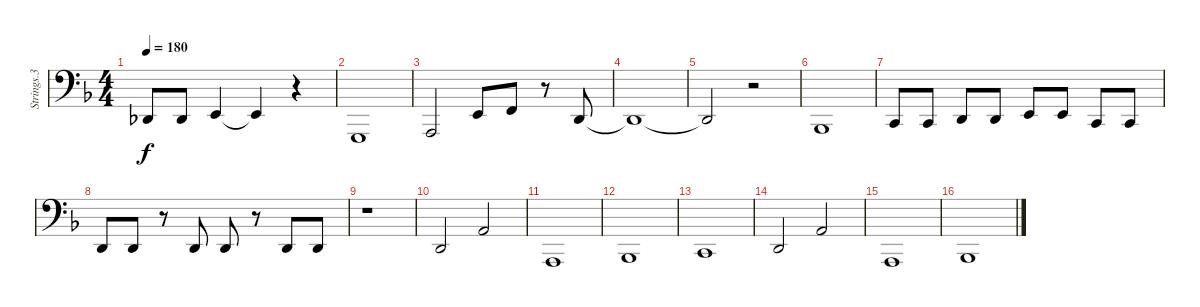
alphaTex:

\track ("Strings.3" "Strings.3") {instrument synthstrings1}
\staff {score}
\tuning (G2 D2 A1 E1 A0) {hide}
\ts (4 4)
\tempo 180
\clef f4
\ks f
4.3{t}.8{dy f} 4.3.8 2.2.4 2.2{t}.4 r.4 |
3.4.1 |
0.3.2 2.2.8 3.2.8 r.8 0.2.8 |
0.2{t}.1 |
0.2{t}.2 r.2 |
1.3.1 |
3.3.8 3.3.8 0.2.8 0.2.8 2.2.8 2.2.8 3.3.8 3.3.8 |
0.2.8 0.2.8 r.8 0.2.8 0.2.8 r.8 0.2.8 0.2.8 |
r.1 |
0.2.2 2.1.2 |
0.3.1 |
1.3.1 |
3.3.1 |
0.2.2 2.1.2 |
0.3.1 |
1.3.1
